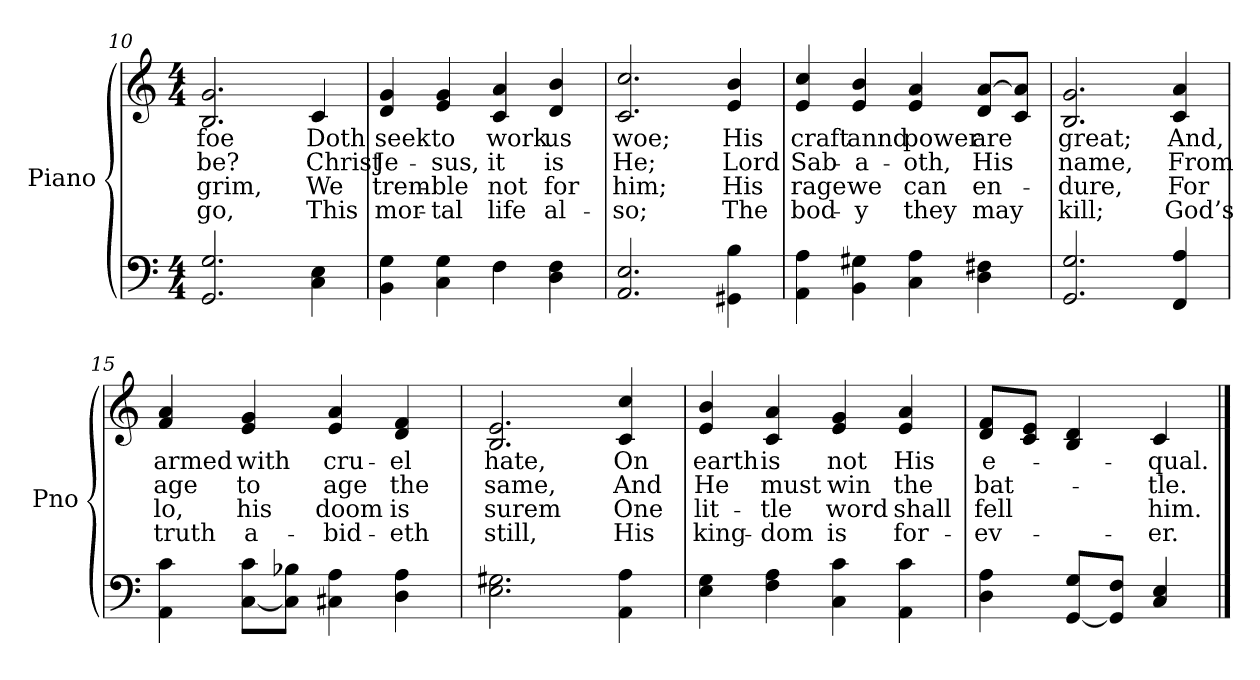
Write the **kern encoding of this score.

**kern	**kern	**text	**text	**text	**text
*part1	*part1	*part1	*part1	*part1	*part1
*staff2	*staff1	*staff1	*staff1	*staff1	*staff1
*I"Piano	*	*	*	*	*
*I'Pno	*	*	*	*	*
*clefF4	*clefG2	*	*	*	*
*k[]	*k[]	*	*	*	*
*C:	*C:	*	*	*	*
*M4/4	*M4/4	*	*	*	*
=10	=10	=10	=10	=10	=10
!	!	!LO:LY:b	!LO:LY:b	!LO:LY:b	!LO:LY:b
2.G/ 2.GG/	2.g/ 2.B/	foe	be?	grim,	go,
!	!	!LO:LY:b	!LO:LY:b	!LO:LY:b	!LO:LY:b
4E\ 4C\	4c/	Doth	Christ	We	This
=11	=11	=11	=11	=11	=11
!	!	!LO:LY:b	!LO:LY:b	!LO:LY:b	!LO:LY:b
4G\ 4BB\	4g/ 4d/	seek	Je-	trem-	mor-
!	!	!LO:LY:b	!LO:LY:b	!LO:LY:b	!LO:LY:b
4G\ 4C\	4g/ 4e/	to	-sus,	-ble	-tal
!	!	!LO:LY:b	!LO:LY:b	!LO:LY:b	!LO:LY:b
4F\	4a/ 4c/	work	it	not	life
!	!	!LO:LY:b	!LO:LY:b	!LO:LY:b	!LO:LY:b
4F\ 4D\	4b/ 4d/	us	is	for	al-
=12	=12	=12	=12	=12	=12
!	!	!LO:LY:b	!LO:LY:b	!LO:LY:b	!LO:LY:b
2.E/ 2.AA/	2.cc/ 2.c/	woe;	He;	him;	-so;
!	!	!LO:LY:b	!LO:LY:b	!LO:LY:b	!LO:LY:b
4B\ 4GG#X\	4b/ 4e/	His	Lord	His	The
=13	=13	=13	=13	=13	=13
!	!	!LO:LY:b	!LO:LY:b	!LO:LY:b	!LO:LY:b
4A\ 4AA\	4cc/ 4e/	craft	Sab-	rage	bod-
!	!	!LO:LY:b	!LO:LY:b	!LO:LY:b	!LO:LY:b
4G#X\ 4BB\	4b/ 4e/	annd	-a-	we	-y
!	!	!LO:LY:b	!LO:LY:b	!LO:LY:b	!LO:LY:b
4A\ 4C\	4a/ 4e/	power	-oth,	can	they
!	!	!LO:LY:b	!LO:LY:b	!LO:LY:b	!LO:LY:b
4F#X\ 4D\	[>8a/ 8d/L	are	His	en-	may
.	8a/] 8c/J	.	.	.	.
!!LO:LB:g=z
=14	=14	=14	=14	=14	=14
!	!	!LO:LY:b	!LO:LY:b	!LO:LY:b	!LO:LY:b
2.G/ 2.GG/	2.g/ 2.B/	great;	name,	dure,	kill;
!	!	!LO:LY:b	!LO:LY:b	!LO:LY:b	!LO:LY:b
4A/ 4FF/	4a/ 4c/	And,	From	For	God’s
=15	=15	=15	=15	=15	=15
!	!	!LO:LY:b	!LO:LY:b	!LO:LY:b	!LO:LY:b
4c\ 4AA\	4a/ 4f/	armed	age	lo,	truth
!	!	!LO:LY:b	!LO:LY:b	!LO:LY:b	!LO:LY:b
8c\ [<8C\L	4g/ 4e/	with	to	his	a-
8B-X\ 8C\]J	.	.	.	.	.
!	!	!LO:LY:b	!LO:LY:b	!LO:LY:b	!LO:LY:b
4A\ 4C#X\	4a/ 4e/	cru-	age	doom	-bid-
!	!	!LO:LY:b	!LO:LY:b	!LO:LY:b	!LO:LY:b
4A\ 4D\	4f/ 4d/	-el	the	is	-eth
=16	=16	=16	=16	=16	=16
!	!	!LO:LY:b	!LO:LY:b	!LO:LY:b	!LO:LY:b
2.G#X\ 2.E\	2.e/ 2.B/	hate,	same,	surem	still,
!	!	!LO:LY:b	!LO:LY:b	!LO:LY:b	!LO:LY:b
4A\ 4AA\	4cc/ 4c/	On	And	One	His
=17	=17	=17	=17	=17	=17
!	!	!LO:LY:b	!LO:LY:b	!LO:LY:b	!LO:LY:b
4G\ 4E\	4b/ 4e/	earth	He	lit-	king-
!	!	!LO:LY:b	!LO:LY:b	!LO:LY:b	!LO:LY:b
4A\ 4F\	4a/ 4c/	is	must	-tle	-dom
!	!	!LO:LY:b	!LO:LY:b	!LO:LY:b	!LO:LY:b
4c\ 4C\	4g/ 4e/	not	win	word	is
!	!	!LO:LY:b	!LO:LY:b	!LO:LY:b	!LO:LY:b
4c\ 4AA\	4a/ 4e/	His	the	shall	for-
=18	=18	=18	=18	=18	=18
!	!	!LO:LY:b	!LO:LY:b	!LO:LY:b	!LO:LY:b
4A\ 4D\	8f/ 8d/L	e-	bat-	fell	-ev-
.	8e/ 8c/J	.	.	.	.
8G/ [<8GG/L	4d/ 4B/	.	.	.	.
8F/ 8GG/]J	.	.	.	.	.
!	!	!LO:LY:b	!LO:LY:b	!LO:LY:b	!LO:LY:b
4E/ 4C/	4c/	-qual.	-tle.	him.	-er.
==	==	==	==	==	==
*-	*-	*-	*-	*-	*-
